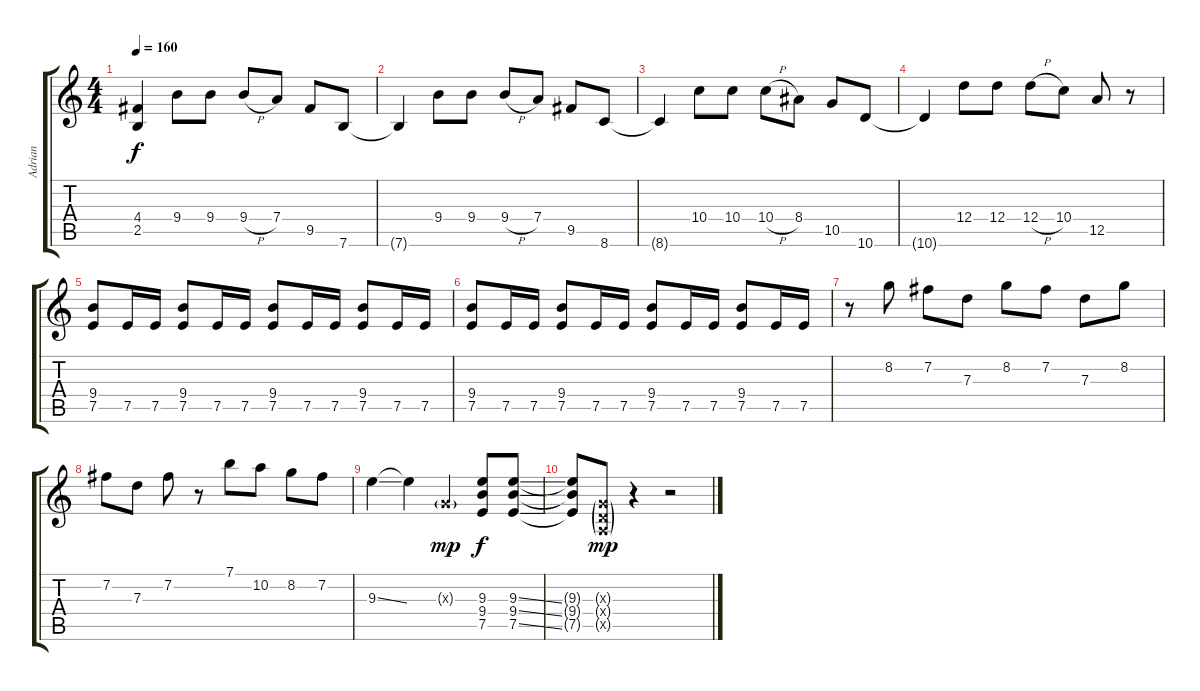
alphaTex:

\track ("Adrian" "Adrian") {instrument distortionguitar}
\staff {score tabs}
\tuning (E4 B3 G3 D3 A2 E2) {hide}
\ts (4 4)
\tempo 160
\clef g2
\ks c
(4.4{t} 2.5{t}).4{dy f} 9.4.8 9.4.8 9.4{h}.8 7.4.8 9.5.8 7.6.8 |
7.6{t}.4 9.4.8 9.4.8 9.4{h}.8 7.4.8 9.5.8 8.6.8 |
8.6{t}.4 10.4.8 10.4.8 10.4{h}.8 8.4.8 10.5.8 10.6.8 |
10.6{t}.4 12.4.8 12.4.8 12.4{h}.8 10.4.8 12.5.8 r.8 |
(9.4 7.5).8 7.5.16 7.5.16 (9.4 7.5).8 7.5.16 7.5.16 (9.4 7.5).8 7.5.16 7.5.16 (9.4 7.5).8 7.5.16 7.5.16 |
(9.4 7.5).8 7.5.16 7.5.16 (9.4 7.5).8 7.5.16 7.5.16 (9.4 7.5).8 7.5.16 7.5.16 (9.4 7.5).8 7.5.16 7.5.16 |
r.8 8.2.8 7.2.8 7.3.8 8.2.8 7.2.8 7.3.8 8.2.8 |
7.2.8 7.3.8 7.2.8 r.8 7.1.8 10.2.8 8.2.8 7.2.8 |
9.3{ss}.4 9.3{t}.4 0.3{g x}.4{dy mp} (9.3 9.4 7.5).8{dy f} (9.3{ss} 9.4{ss} 7.5{ss}).8 |
(9.3{t} 9.4{t} 7.5{t}).8 (0.3{g x} 0.4{g x} 0.5{g x}).8{dy mp} r.4 r.2
